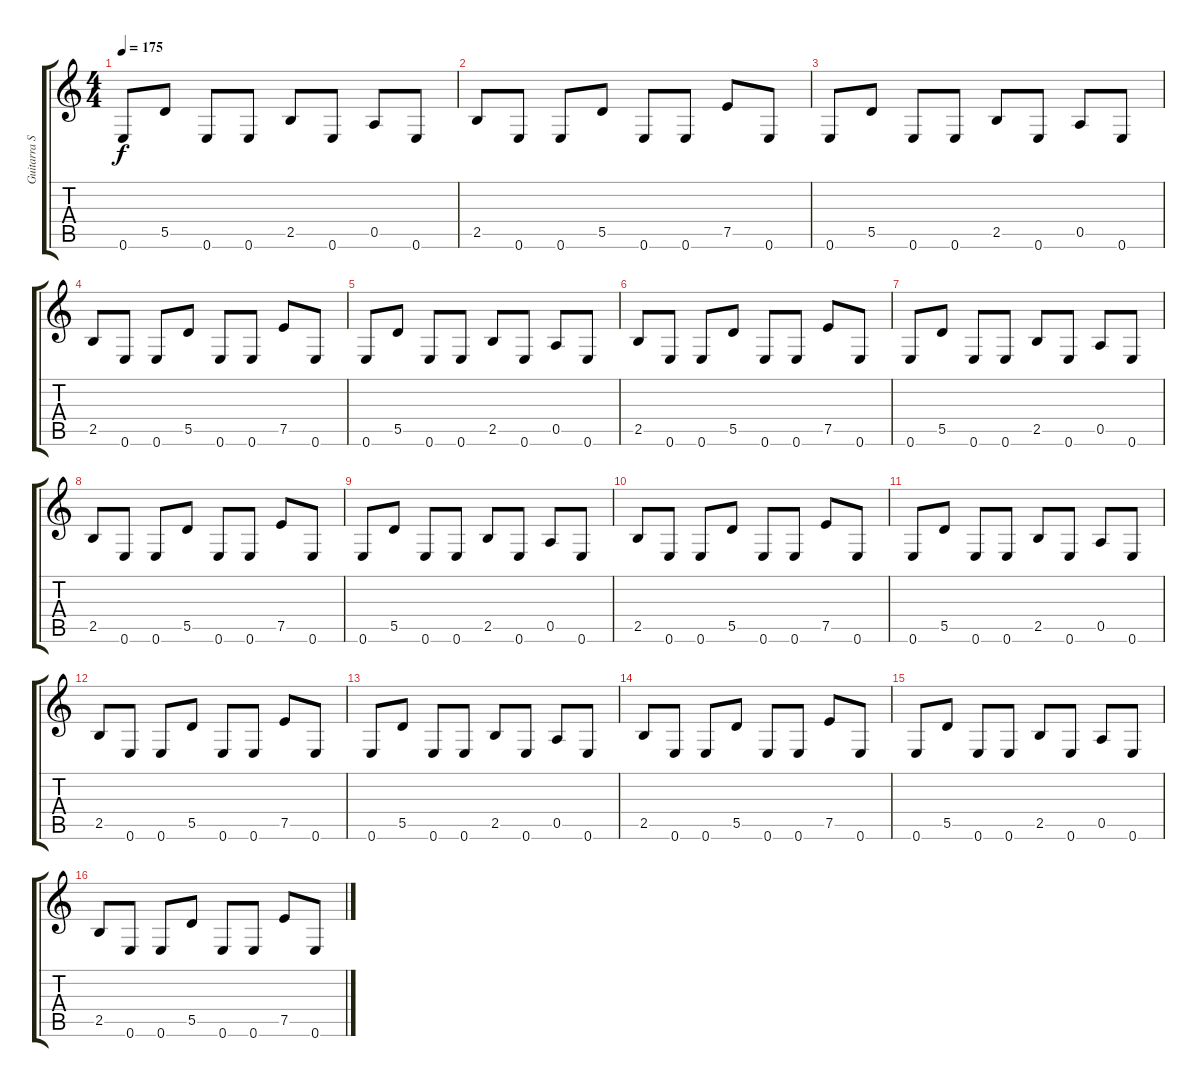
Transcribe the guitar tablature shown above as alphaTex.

\track ("Guitarra Solista" "Guitarra S") {instrument overdrivenguitar}
\staff {score tabs}
\tuning (E4 B3 G3 D3 A2 E2) {hide}
\ts (4 4)
\tempo 175
\clef g2
\ks c
0.6.8{dy f} 5.5.8 0.6.8 0.6.8 2.5.8 0.6.8 0.5.8 0.6.8 |
2.5.8 0.6.8 0.6.8 5.5.8 0.6.8 0.6.8 7.5.8 0.6.8 |
0.6.8 5.5.8 0.6.8 0.6.8 2.5.8 0.6.8 0.5.8 0.6.8 |
2.5.8 0.6.8 0.6.8 5.5.8 0.6.8 0.6.8 7.5.8 0.6.8 |
0.6.8 5.5.8 0.6.8 0.6.8 2.5.8 0.6.8 0.5.8 0.6.8 |
2.5.8 0.6.8 0.6.8 5.5.8 0.6.8 0.6.8 7.5.8 0.6.8 |
0.6.8 5.5.8 0.6.8 0.6.8 2.5.8 0.6.8 0.5.8 0.6.8 |
2.5.8 0.6.8 0.6.8 5.5.8 0.6.8 0.6.8 7.5.8 0.6.8 |
0.6.8 5.5.8 0.6.8 0.6.8 2.5.8 0.6.8 0.5.8 0.6.8 |
2.5.8 0.6.8 0.6.8 5.5.8 0.6.8 0.6.8 7.5.8 0.6.8 |
0.6.8 5.5.8 0.6.8 0.6.8 2.5.8 0.6.8 0.5.8 0.6.8 |
2.5.8 0.6.8 0.6.8 5.5.8 0.6.8 0.6.8 7.5.8 0.6.8 |
0.6.8 5.5.8 0.6.8 0.6.8 2.5.8 0.6.8 0.5.8 0.6.8 |
2.5.8 0.6.8 0.6.8 5.5.8 0.6.8 0.6.8 7.5.8 0.6.8 |
0.6.8 5.5.8 0.6.8 0.6.8 2.5.8 0.6.8 0.5.8 0.6.8 |
2.5.8 0.6.8 0.6.8 5.5.8 0.6.8 0.6.8 7.5.8 0.6.8
